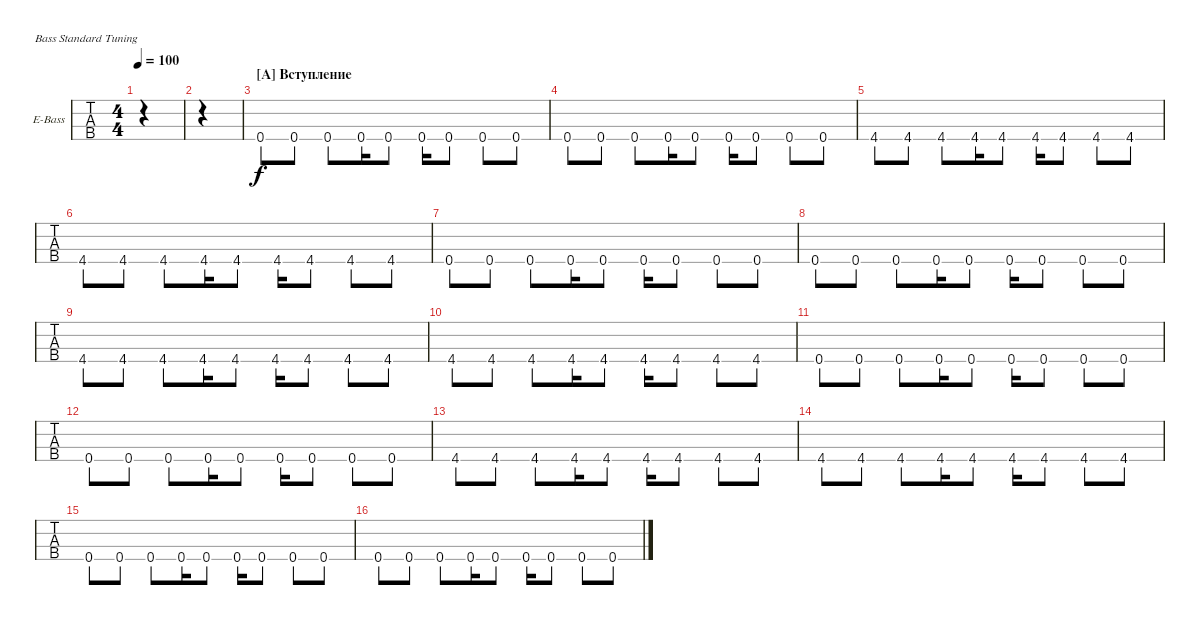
\bracketExtendMode groupsimilarinstruments
\firstSystemTrackNameOrientation horizontal
\otherSystemsTrackNameOrientation horizontal
\track ("Electric Bass" "E-Bass") {instrument electricbassfinger}
\staff {tabs}
\tuning (G2 D2 A1 E1)
\ts (4 4)
\tempo 100
\clef f4
\ks c
|
|
\section ("A" "Вступление")
\scale
0.479821 0.4.8 0.4.8 0.4.8 0.4.16 0.4.8 0.4.16 0.4.8 0.4.8 0.4.8 |
\scale
0.26009 0.4.8 0.4.8 0.4.8 0.4.16 0.4.8 0.4.16 0.4.8 0.4.8 0.4.8 |
\scale
0.26009 4.4.8 4.4.8 4.4.8 4.4.16 4.4.8 4.4.16 4.4.8 4.4.8 4.4.8 |
\scale
0.333333 4.4.8 4.4.8 4.4.8 4.4.16 4.4.8 4.4.16 4.4.8 4.4.8 4.4.8 |
\scale
0.333333 0.4.8 0.4.8 0.4.8 0.4.16 0.4.8 0.4.16 0.4.8 0.4.8 0.4.8 |
\scale
0.333333 0.4.8 0.4.8 0.4.8 0.4.16 0.4.8 0.4.16 0.4.8 0.4.8 0.4.8 |
\scale
0.333333 4.4.8 4.4.8 4.4.8 4.4.16 4.4.8 4.4.16 4.4.8 4.4.8 4.4.8 |
\scale
0.333333 4.4.8 4.4.8 4.4.8 4.4.16 4.4.8 4.4.16 4.4.8 4.4.8 4.4.8 |
\scale
0.333333 0.4.8 0.4.8 0.4.8 0.4.16 0.4.8 0.4.16 0.4.8 0.4.8 0.4.8 |
\scale
0.333333 0.4.8 0.4.8 0.4.8 0.4.16 0.4.8 0.4.16 0.4.8 0.4.8 0.4.8 |
\scale
0.333333 4.4.8 4.4.8 4.4.8 4.4.16 4.4.8 4.4.16 4.4.8 4.4.8 4.4.8 |
\scale
0.333333 4.4.8 4.4.8 4.4.8 4.4.16 4.4.8 4.4.16 4.4.8 4.4.8 4.4.8 |
\scale
0.333333 0.4.8 0.4.8 0.4.8 0.4.16 0.4.8 0.4.16 0.4.8 0.4.8 0.4.8 |
\scale
0.333333 0.4.8 0.4.8 0.4.8 0.4.16 0.4.8 0.4.16 0.4.8 0.4.8 0.4.8
